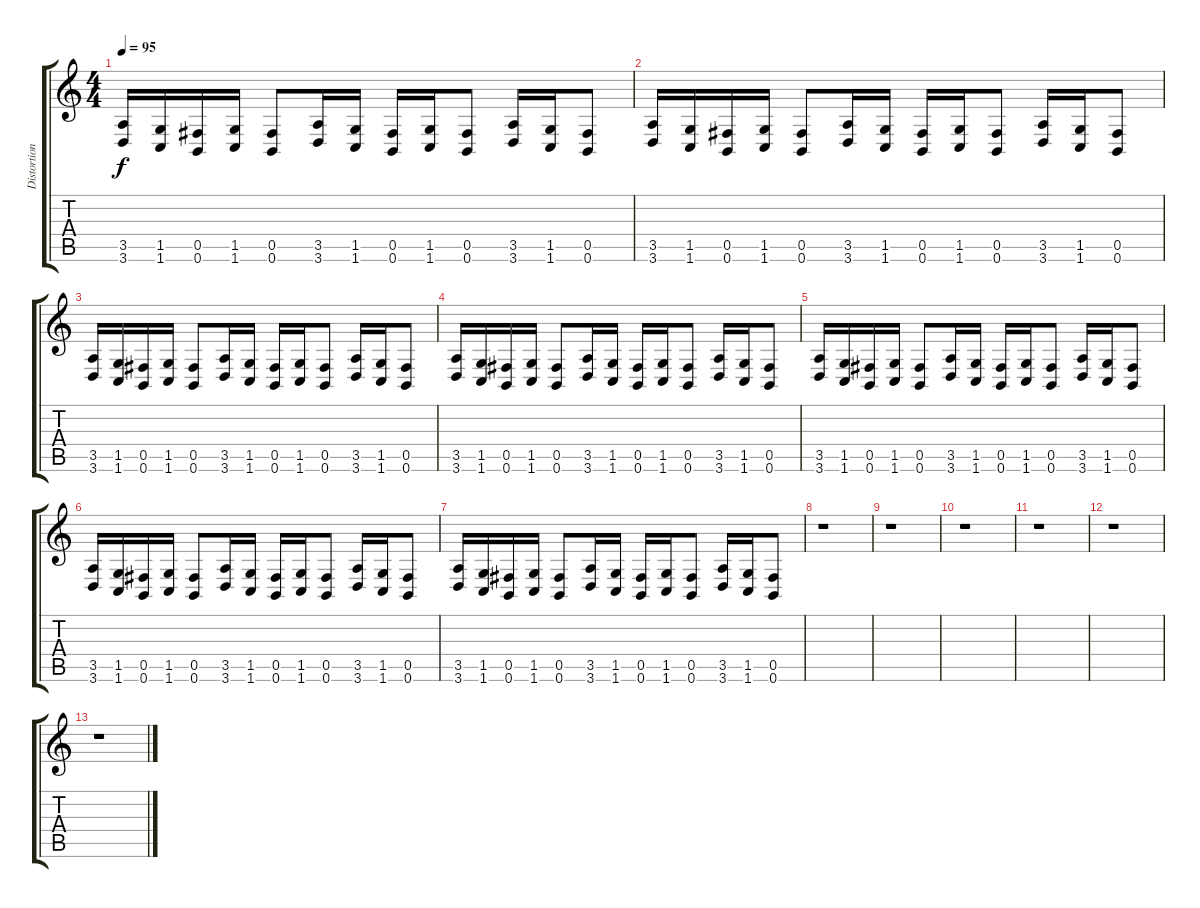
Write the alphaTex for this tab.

\track ("Distortion Guitar" "Distortion") {instrument distortionguitar}
\staff {score tabs}
\tuning (Db4 Ab3 E3 B2 Gb2 B1) {hide}
\ts (4 4)
\tempo 95
\clef g2
\ks c
(3.5 3.6).16{dy f} (1.5 1.6).16 (0.5 0.6).16 (1.5 1.6).16 (0.5 0.6).8 (3.5 3.6).16 (1.5 1.6).16 (0.5 0.6).16 (1.5 1.6).16 (0.5 0.6).8 (3.5 3.6).16 (1.5 1.6).16 (0.5 0.6).8 |
(3.5 3.6).16 (1.5 1.6).16 (0.5 0.6).16 (1.5 1.6).16 (0.5 0.6).8 (3.5 3.6).16 (1.5 1.6).16 (0.5 0.6).16 (1.5 1.6).16 (0.5 0.6).8 (3.5 3.6).16 (1.5 1.6).16 (0.5 0.6).8 |
(3.5 3.6).16 (1.5 1.6).16 (0.5 0.6).16 (1.5 1.6).16 (0.5 0.6).8 (3.5 3.6).16 (1.5 1.6).16 (0.5 0.6).16 (1.5 1.6).16 (0.5 0.6).8 (3.5 3.6).16 (1.5 1.6).16 (0.5 0.6).8 |
(3.5 3.6).16 (1.5 1.6).16 (0.5 0.6).16 (1.5 1.6).16 (0.5 0.6).8 (3.5 3.6).16 (1.5 1.6).16 (0.5 0.6).16 (1.5 1.6).16 (0.5 0.6).8 (3.5 3.6).16 (1.5 1.6).16 (0.5 0.6).8 |
(3.5 3.6).16 (1.5 1.6).16 (0.5 0.6).16 (1.5 1.6).16 (0.5 0.6).8 (3.5 3.6).16 (1.5 1.6).16 (0.5 0.6).16 (1.5 1.6).16 (0.5 0.6).8 (3.5 3.6).16 (1.5 1.6).16 (0.5 0.6).8 |
(3.5 3.6).16 (1.5 1.6).16 (0.5 0.6).16 (1.5 1.6).16 (0.5 0.6).8 (3.5 3.6).16 (1.5 1.6).16 (0.5 0.6).16 (1.5 1.6).16 (0.5 0.6).8 (3.5 3.6).16 (1.5 1.6).16 (0.5 0.6).8 |
(3.5 3.6).16 (1.5 1.6).16 (0.5 0.6).16 (1.5 1.6).16 (0.5 0.6).8 (3.5 3.6).16 (1.5 1.6).16 (0.5 0.6).16 (1.5 1.6).16 (0.5 0.6).8 (3.5 3.6).16 (1.5 1.6).16 (0.5 0.6).8 |
r.1 |
r.1 |
r.1 |
r.1 |
r.1 |
r.1
